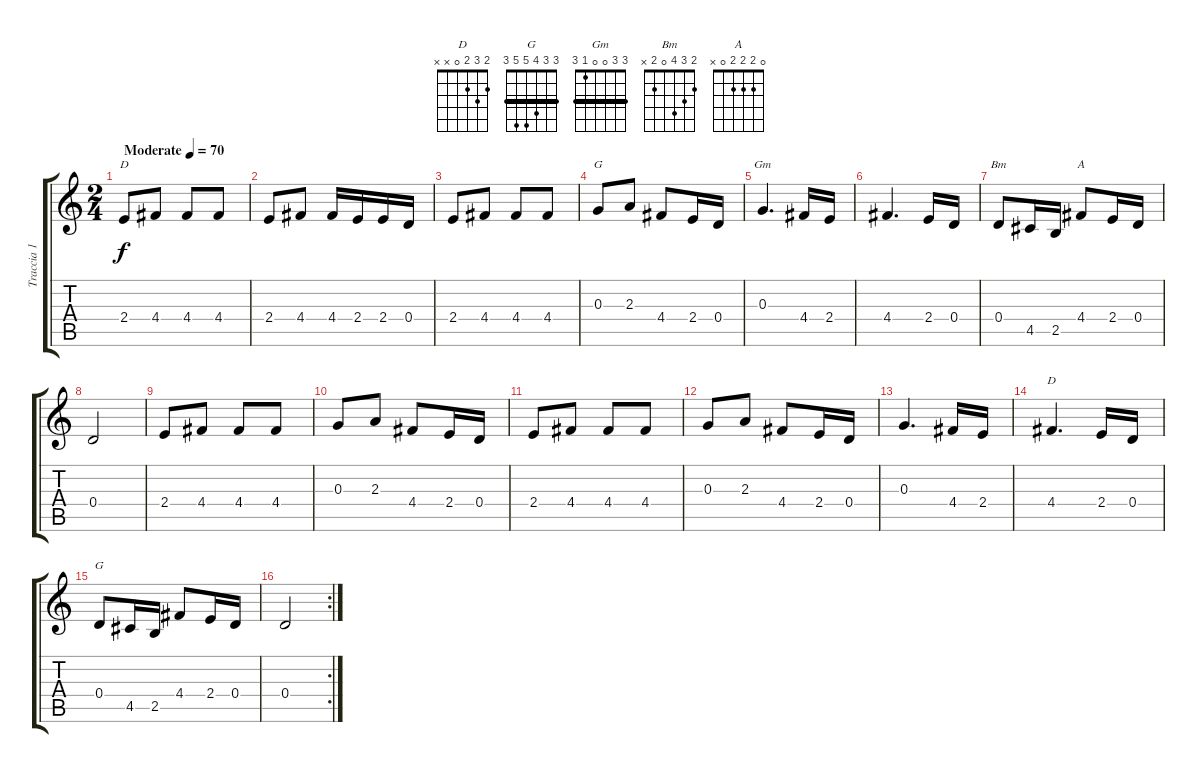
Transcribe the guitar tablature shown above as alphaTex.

\track ("Traccia 1" "Traccia 1") {instrument acousticguitarsteel}
\staff {score tabs}
\tuning (E4 B3 G3 D3 A2 E2) {hide}
\chord ("D" 2 3 2 0 x x) {barre 2}
\chord ("G" 3 0 0 0 2 3)
\chord ("Gm" 3 3 0 0 1 3) {barre 3}
\chord ("Bm" 2 3 4 0 2 x)
\chord ("A" 0 2 2 2 0 x)
\chord ("D" 2 3 2 0 x x)
\chord ("G" 3 3 4 5 5 3) {barre 3}
\ts (2 4)
\tempo (70 "Moderate")
\clef g2
\ks c
2.4.8{ch "D" dy f instrument acousticguitarsteel} 4.4.8 4.4.8 4.4.8 |
2.4.8 4.4.8 4.4.16 2.4.16 2.4.16 0.4.16 |
2.4.8 4.4.8 4.4.8 4.4.8 |
0.3.8{ch "G"} 2.3.8 4.4.8 2.4.16 0.4.16 |
0.3.4{d ch "Gm"} 4.4.16 2.4.16 |
4.4.4{d} 2.4.16 0.4.16 |
0.4.8{ch "Bm"} 4.5.16 2.5.16 4.4.8{ch "A"} 2.4.16 0.4.16 |
0.4.2 |
2.4.8 4.4.8 4.4.8 4.4.8 |
0.3.8 2.3.8 4.4.8 2.4.16 0.4.16 |
2.4.8 4.4.8 4.4.8 4.4.8 |
0.3.8 2.3.8 4.4.8 2.4.16 0.4.16 |
0.3.4{d} 4.4.16 2.4.16 |
4.4.4{d ch "D"} 2.4.16 0.4.16 |
0.4.8{ch "G"} 4.5.16 2.5.16 4.4.8 2.4.16 0.4.16 |
\rc 2
0.4.2
